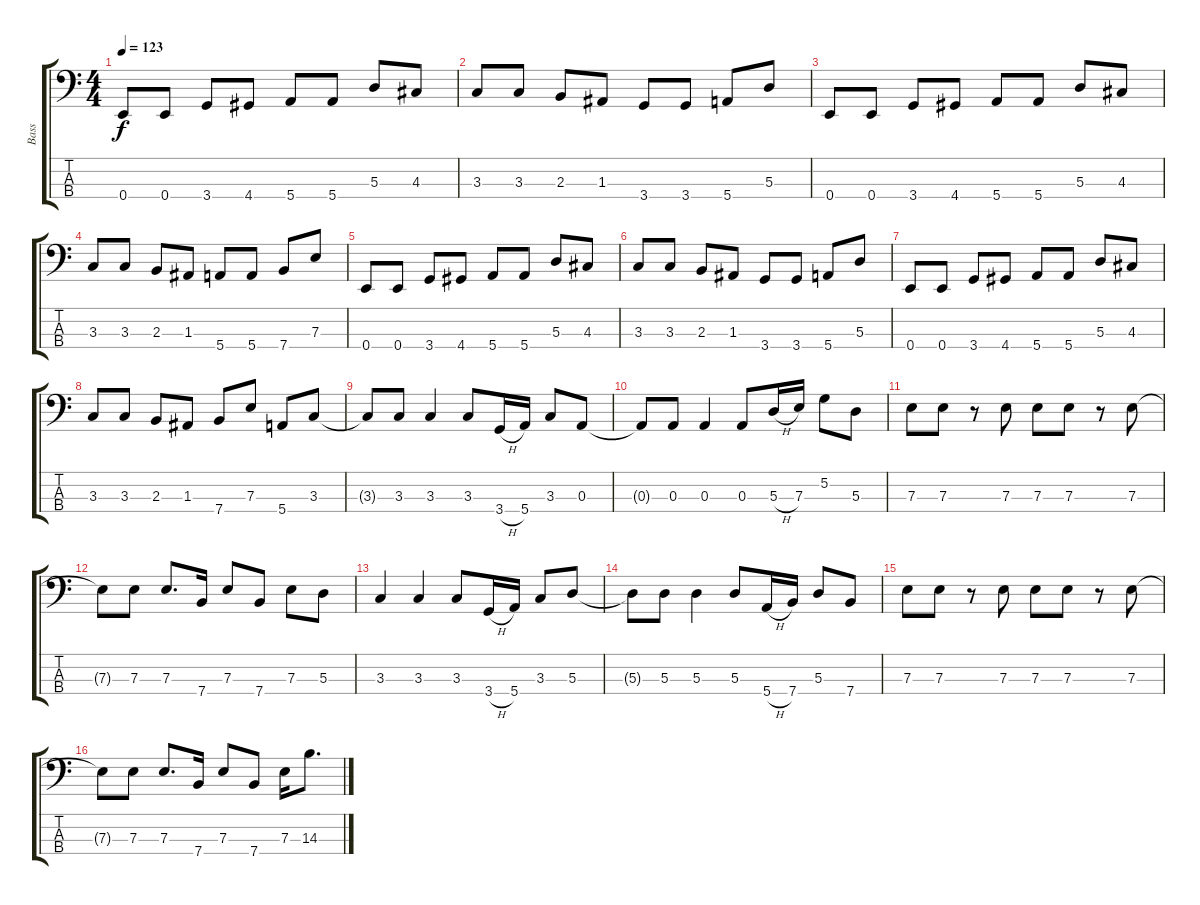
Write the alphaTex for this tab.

\track ("Bass" "Bass") {instrument electricbassfinger}
\staff {score tabs}
\tuning (G2 D2 A1 E1) {hide}
\ts (4 4)
\tempo 123
\clef f4
\ks c
0.4.8{dy f} 0.4.8 3.4.8 4.4.8 5.4.8 5.4.8 5.3.8 4.3.8 |
3.3.8 3.3.8 2.3.8 1.3.8 3.4.8 3.4.8 5.4.8 5.3.8 |
0.4.8 0.4.8 3.4.8 4.4.8 5.4.8 5.4.8 5.3.8 4.3.8 |
3.3.8 3.3.8 2.3.8 1.3.8 5.4.8 5.4.8 7.4.8 7.3.8 |
0.4.8 0.4.8 3.4.8 4.4.8 5.4.8 5.4.8 5.3.8 4.3.8 |
3.3.8 3.3.8 2.3.8 1.3.8 3.4.8 3.4.8 5.4.8 5.3.8 |
0.4.8 0.4.8 3.4.8 4.4.8 5.4.8 5.4.8 5.3.8 4.3.8 |
3.3.8 3.3.8 2.3.8 1.3.8 7.4.8 7.3.8 5.4.8 3.3.8 |
3.3{t}.8 3.3.8 3.3.4 3.3.8 3.4{h}.16 5.4.16 3.3.8 0.3.8 |
0.3{t}.8 0.3.8 0.3.4 0.3.8 5.3{h}.16 7.3.16 5.2.8 5.3.8 |
7.3.8 7.3.8 r.8 7.3.8 7.3.8 7.3.8 r.8 7.3.8 |
7.3{t}.8 7.3.8 7.3.8{d} 7.4.16 7.3.8 7.4.8 7.3.8 5.3.8 |
3.3.4 3.3.4 3.3.8 3.4{h}.16 5.4.16 3.3.8 5.3.8 |
5.3{t}.8 5.3.8 5.3.4 5.3.8 5.4{h}.16 7.4.16 5.3.8 7.4.8 |
7.3.8 7.3.8 r.8 7.3.8 7.3.8 7.3.8 r.8 7.3.8 |
7.3{t}.8 7.3.8 7.3.8{d} 7.4.16 7.3.8 7.4.8 7.3.16 14.3.8{d}
